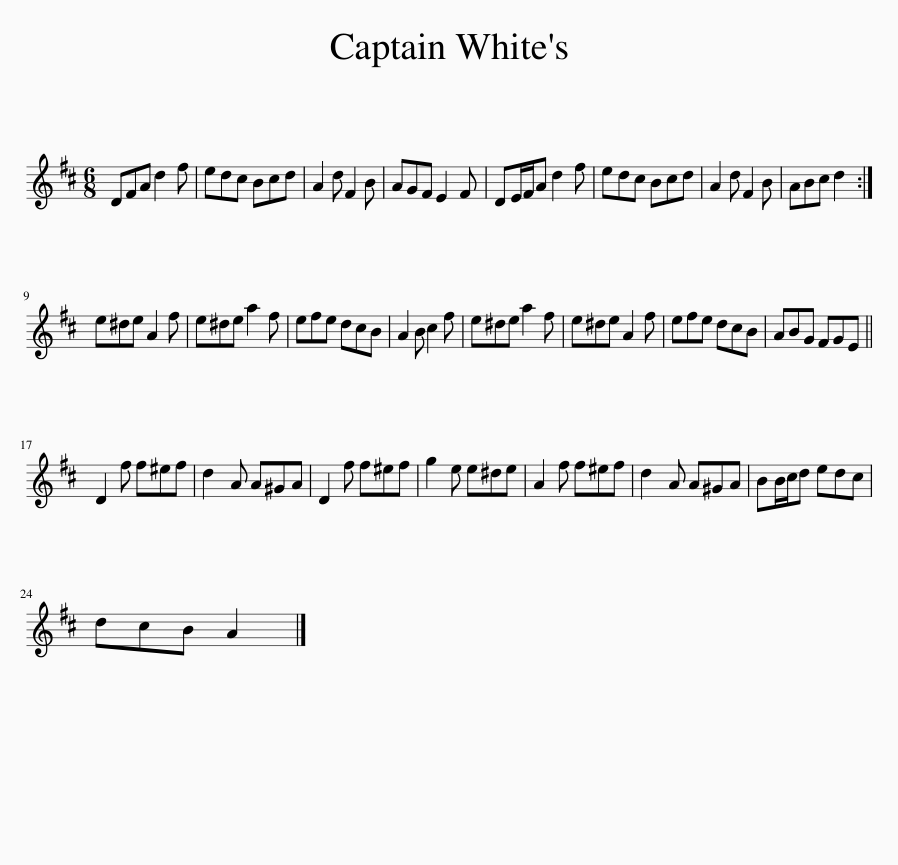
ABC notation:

X:1
L:1/8
M:6/8
I:linebreak $
K:D
V:1 treble
V:1
 DFA d2 f | edc Bcd | A2 d F2 B | AGF E2 F | DE/F/A d2 f | %5
 edc Bcd | A2 d F2 B | ABc d2 :|$ e^de A2 f | e^de a2 f | %10
 efe dcB | A2 B c2 f | e^de a2 f | e^de A2 f | efe dcB | %15
 ABG FGE ||$ D2 f f^ef | d2 A A^GA | D2 f f^ef | g2 e e^de | %20
 A2 f f^ef | d2 A A^GA | BB/c/d edc |$ dcB A2 |] %24
